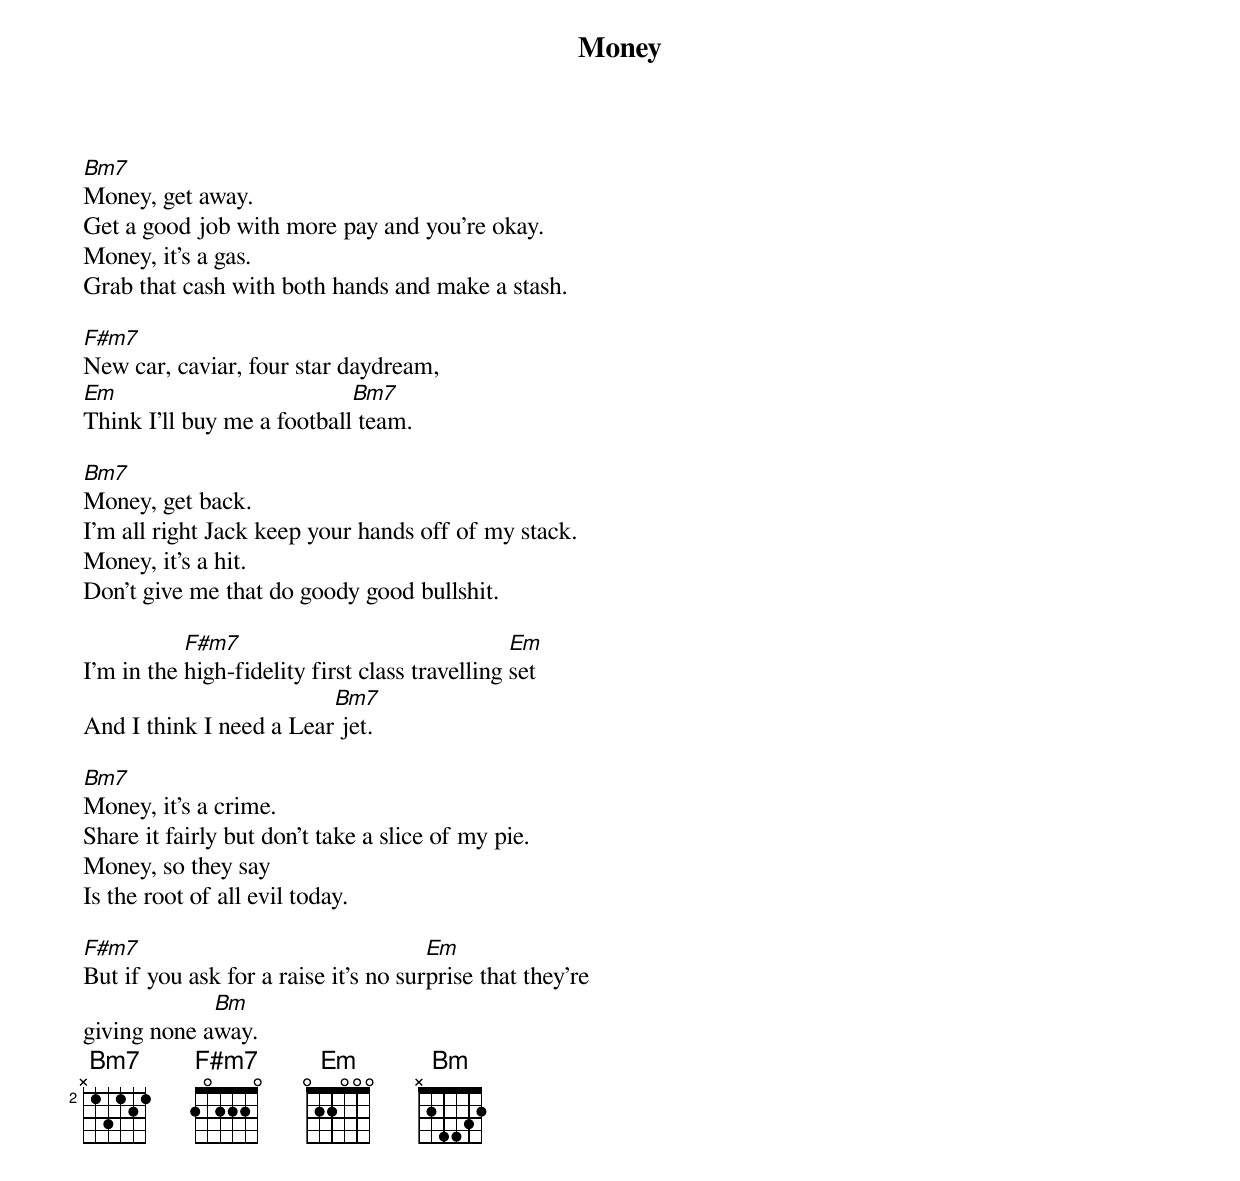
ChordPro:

{title:Money}

[Bm7]Money, get away.
Get a good job with more pay and you're okay.
Money, it's a gas.
Grab that cash with both hands and make a stash.

[F#m7]New car, caviar, four star daydream,
[Em]Think I'll buy me a football[Bm7] team.

[Bm7]Money, get back.
I'm all right Jack keep your hands off of my stack.
Money, it's a hit.
Don't give me that do goody good bullshit.

I'm in the [F#m7]high-fidelity first class travelling [Em]set
And I think I need a Lear[Bm7] jet.

[Bm7]Money, it's a crime.
Share it fairly but don't take a slice of my pie.
Money, so they say
Is the root of all evil today.

[F#m7]But if you ask for a raise it's no sur[Em]prise that they're
giving none a[Bm]way.
